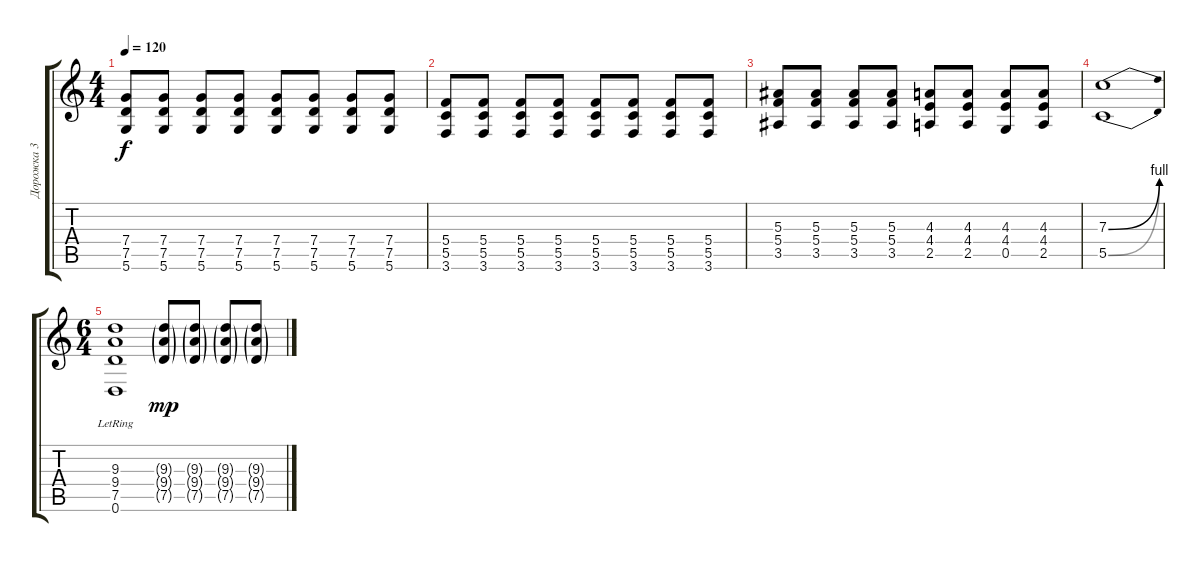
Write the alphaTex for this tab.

\track ("Дорожка 3" "Дорожка 3") {instrument distortionguitar}
\staff {score tabs}
\tuning (D4 A3 F3 C3 G2 D2) {hide}
\ts (4 4)
\tempo 120
\clef g2
\ks c
(7.4 7.5 5.6).8{dy f} (7.4 7.5 5.6).8 (7.4 7.5 5.6).8 (7.4 7.5 5.6).8 (7.4 7.5 5.6).8 (7.4 7.5 5.6).8 (7.4 7.5 5.6).8 (7.4 7.5 5.6).8 |
(5.4 5.5 3.6).8 (5.4 5.5 3.6).8 (5.4 5.5 3.6).8 (5.4 5.5 3.6).8 (5.4 5.5 3.6).8 (5.4 5.5 3.6).8 (5.4 5.5 3.6).8 (5.4 5.5 3.6).8 |
(5.3 5.4 3.5).8 (5.3 5.4 3.5).8 (5.3 5.4 3.5).8 (5.3 5.4 3.5).8 (4.3 4.4 2.5).8 (4.3 4.4 2.5).8 (4.3 4.4 0.5).8 (4.3 4.4 2.5).8 |
(7.3{be (bend 0 0 60 4)} 5.5{be (bend 0 0 60 4)}).1 |
\ts (6 4)
(9.3{lr} 9.4{lr} 7.5{lr} 0.6{lr}).1 (9.3{g} 9.4{g} 7.5{g}).8{dy mp} (9.3{g} 9.4{g} 7.5{g}).8 (9.3{g} 9.4{g} 7.5{g}).8 (9.3{g} 9.4{g} 7.5{g}).8
